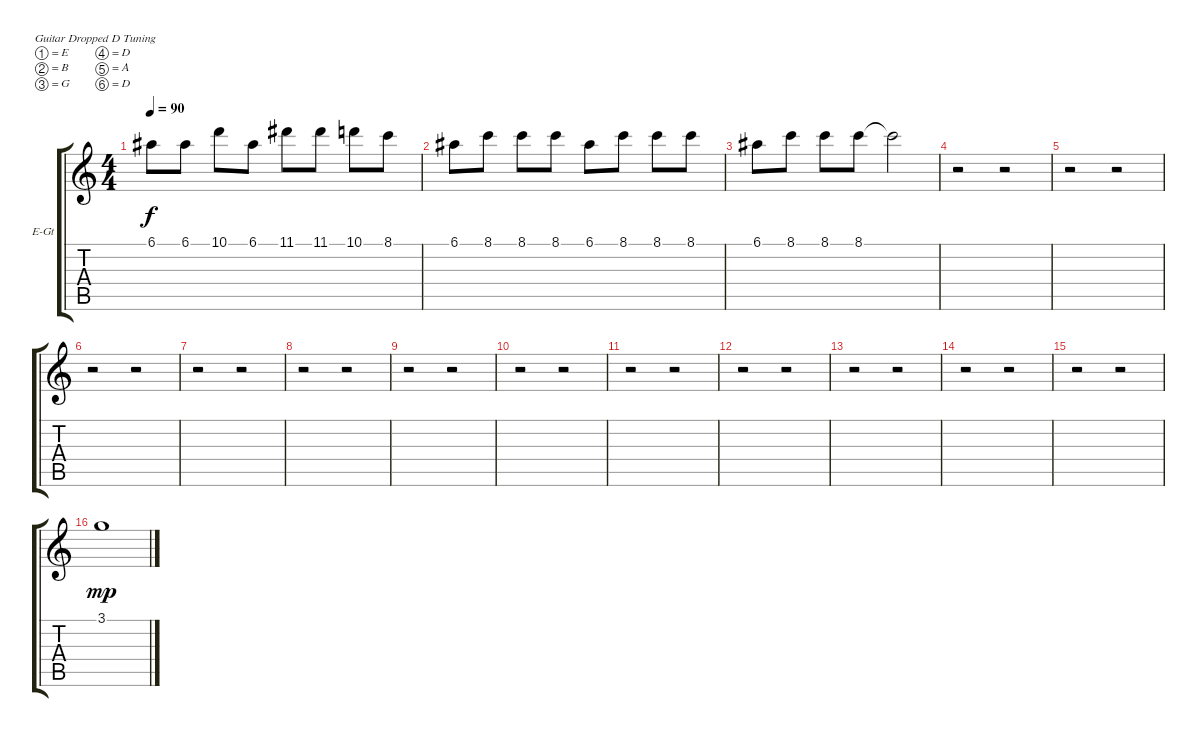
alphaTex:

\bracketExtendMode groupsimilarinstruments
\firstSystemTrackNameOrientation horizontal
\otherSystemsTrackNameOrientation horizontal
\track ("Lead Right" "E-Gt") {instrument distortionguitar}
\staff {score tabs}
\tuning (E4 B3 G3 D3 A2 D2)
\ts (4 4)
\tempo 90
\clef g2
\ks c
6.1.8{dy f} 6.1.8 10.1.8 6.1.8 11.1.8 11.1.8 10.1.8 8.1.8 |
6.1.8 8.1.8 8.1.8 8.1.8 6.1.8 8.1.8 8.1.8 8.1.8 |
6.1.8 8.1.8 8.1.8 8.1.8 8.1{t}.2 |
r.2 r.2 |
r.2 r.2 |
r.2 r.2 |
r.2 r.2 |
r.2 r.2 |
r.2 r.2 |
r.2 r.2 |
r.2 r.2 |
r.2 r.2 |
r.2 r.2 |
r.2 r.2 |
r.2 r.2 |
3.1.1{dy mp}
